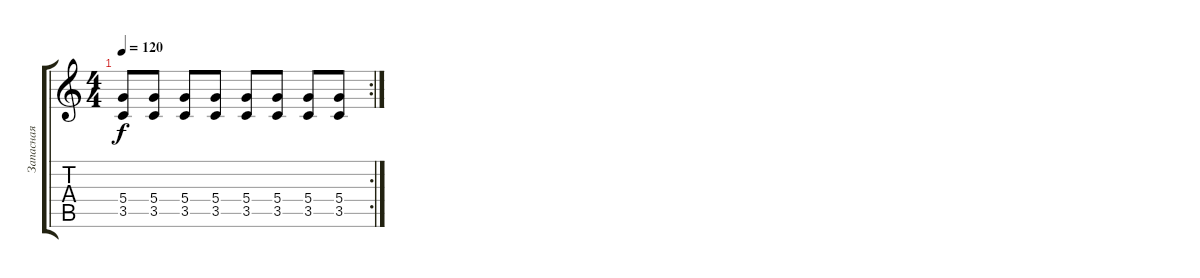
\track ("Запасная  гитара(ВЫЫЫБЫЛЛЛ)" "Запасная  ") {instrument distortionguitar}
\staff {score tabs}
\tuning (E4 B3 G3 D3 A2 E2) {hide}
\rc 2
\ts (4 4)
\tempo 120
\clef g2
\ks c
(5.4 3.5).8{dy f} (5.4 3.5).8 (5.4 3.5).8 (5.4 3.5).8 (5.4 3.5).8 (5.4 3.5).8 (5.4 3.5).8 (5.4 3.5).8
